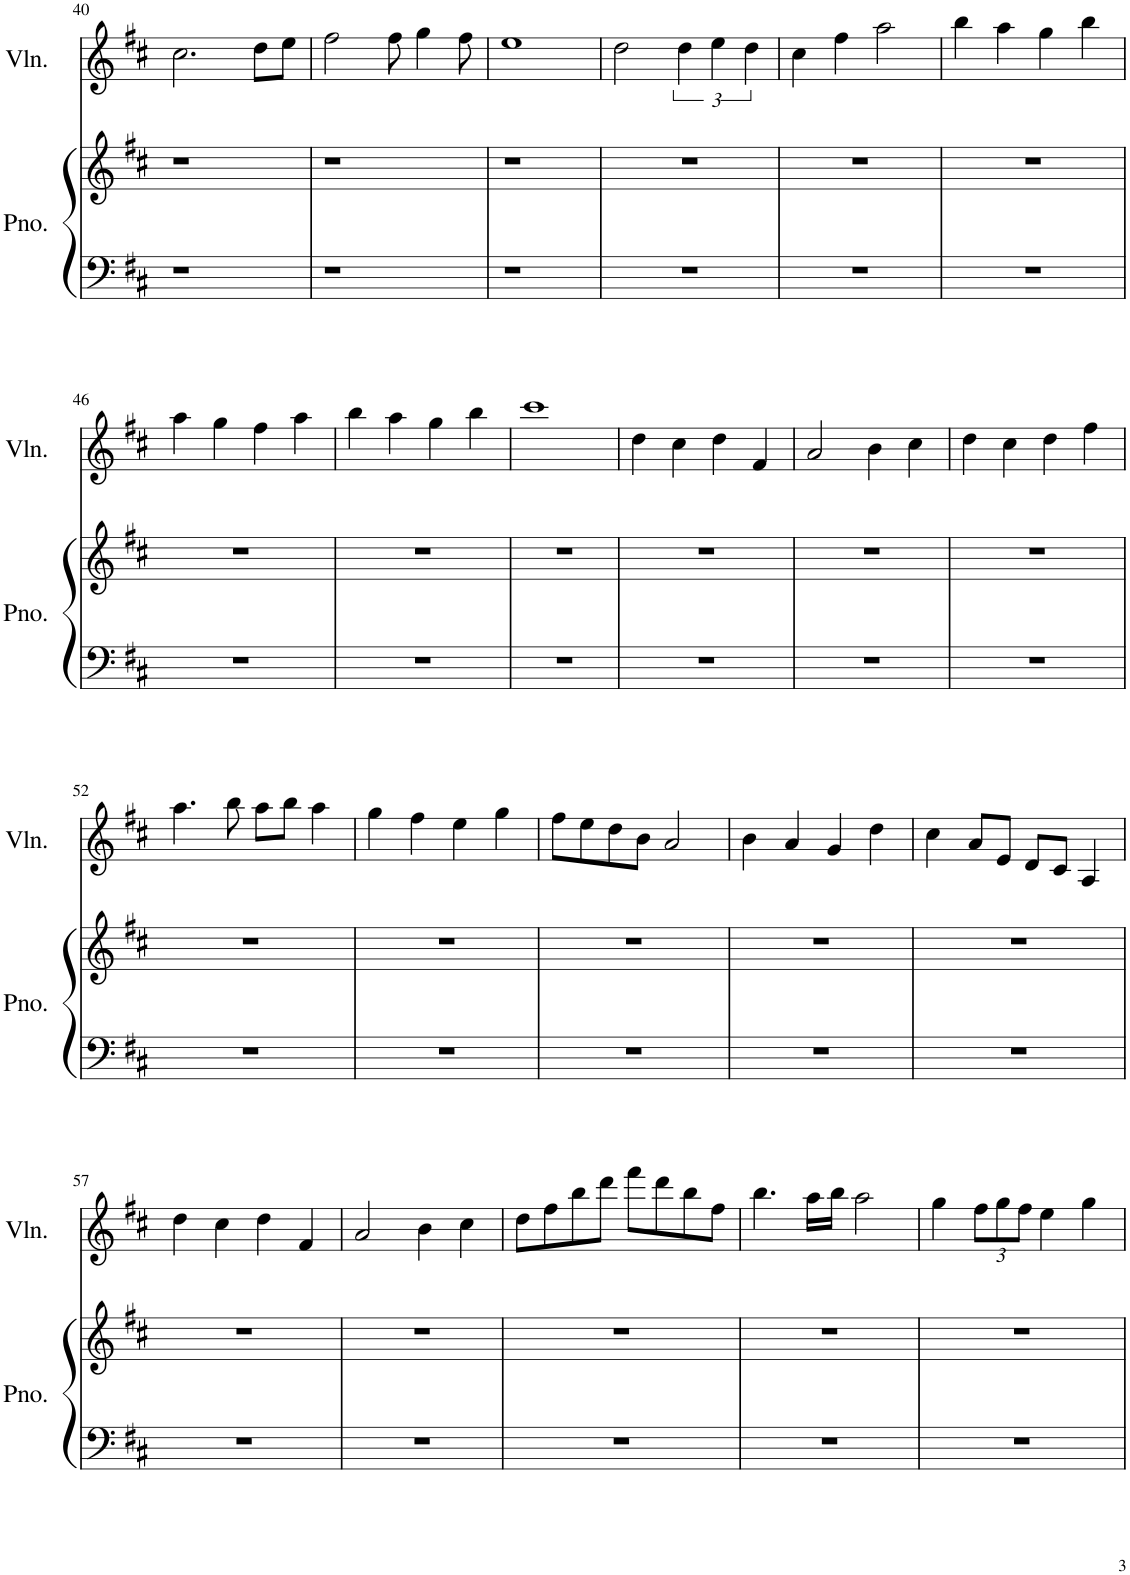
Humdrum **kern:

**kern	**kern	**kern
*part2	*part2	*part1
*staff3	*staff2	*staff1
*I"Piano	*	*I"Violin
*I'Pno.	*	*I'Vln.
!!LO:PB:g=z
*clefF4	*clefG2	*clefG2
*k[f#c#]	*k[f#c#]	*k[f#c#]
*M4/4	*M4/4	*M4/4
=40	=40	=40
1r	1r	2.cc#\
.	.	8dd\L
.	.	8ee\J
=41	=41	=41
1r	1r	2ff#\
.	.	8ff#\
.	.	4gg\
.	.	8ff#\
=42	=42	=42
1r	1r	1ee
=43	=43	=43
1r	1r	2dd\
.	.	6dd\
.	.	6ee\
.	.	6dd\
=44	=44	=44
1r	1r	4cc#\
.	.	4ff#\
.	.	2aa\
=45	=45	=45
1r	1r	4bb\
.	.	4aa\
.	.	4gg\
.	.	4bb\
!!LO:LB:g=z
=46	=46	=46
1r	1r	4aa\
.	.	4gg\
.	.	4ff#\
.	.	4aa\
=47	=47	=47
1r	1r	4bb\
.	.	4aa\
.	.	4gg\
.	.	4bb\
=48	=48	=48
1r	1r	1ccc#
=49	=49	=49
1r	1r	4dd\
.	.	4cc#\
.	.	4dd\
.	.	4f#/
=50	=50	=50
1r	1r	2a/
.	.	4b\
.	.	4cc#\
=51	=51	=51
1r	1r	4dd\
.	.	4cc#\
.	.	4dd\
.	.	4ff#\
!!LO:LB:g=z
=52	=52	=52
1r	1r	4.aa\
.	.	8bb\
.	.	8aa\L
.	.	8bb\J
.	.	4aa\
=53	=53	=53
1r	1r	4gg\
.	.	4ff#\
.	.	4ee\
.	.	4gg\
=54	=54	=54
1r	1r	8ff#\L
.	.	8ee\
.	.	8dd\
.	.	8b\J
.	.	2a/
=55	=55	=55
1r	1r	4b\
.	.	4a/
.	.	4g/
.	.	4dd\
=56	=56	=56
1r	1r	4cc#\
.	.	8a/L
.	.	8e/J
.	.	8d/L
.	.	8c#/J
.	.	4A/
!!LO:LB:g=z
=57	=57	=57
1r	1r	4dd\
.	.	4cc#\
.	.	4dd\
.	.	4f#/
=58	=58	=58
1r	1r	2a/
.	.	4b\
.	.	4cc#\
=59	=59	=59
1r	1r	8dd\L
.	.	8ff#\
.	.	8bb\
.	.	8ddd\J
.	.	8fff#\L
.	.	8ddd\
.	.	8bb\
.	.	8ff#\J
=60	=60	=60
1r	1r	4.bb\
.	.	16aa\LL
.	.	16bb\JJ
.	.	2aa\
=61	=61	=61
1r	1r	4gg\
*	*	*Xbrackettup
.	.	12ff#\L
.	.	12gg\
.	.	12ff#\J
.	.	4ee\
.	.	4gg\
=	=	=
*-	*-	*-
